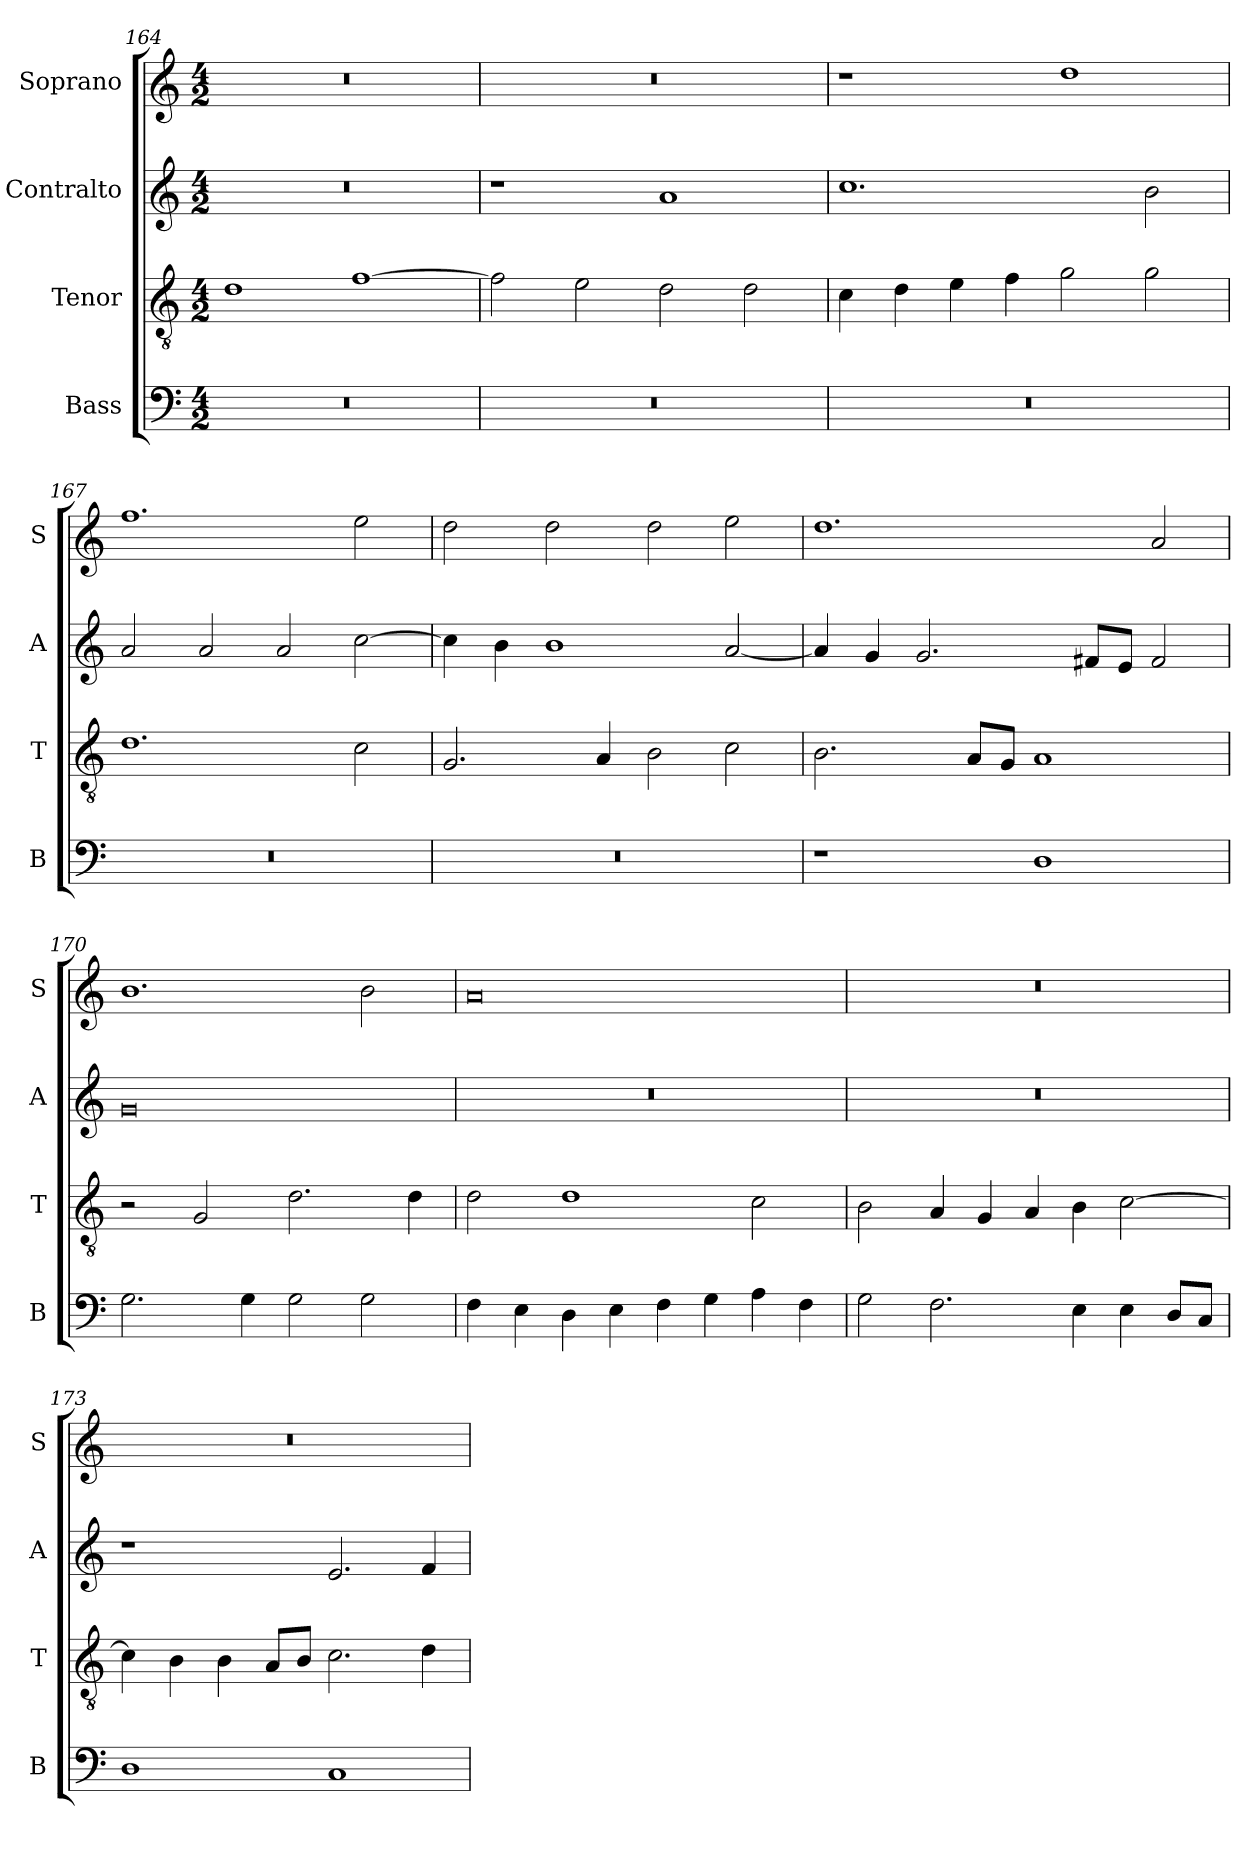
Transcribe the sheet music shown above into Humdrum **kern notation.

**kern	**kern	**kern	**kern
*part4	*part3	*part2	*part1
*staff4	*staff3	*staff2	*staff1
*I"Bass	*I"Tenor	*I"Contralto	*I"Soprano
*I'B	*I'T	*I'A	*I'S
*clefF4	*clefGv2	*clefG2	*clefG2
*k[]	*k[]	*k[]	*k[]
*M4/2	*M4/2	*M4/2	*M4/2
=164	=164	=164	=164
0r	1d	0r	0r
.	[1f	.	.
=165	=165	=165	=165
0r	2f]	1r	0r
.	2e	.	.
.	2d	1a	.
.	2d	.	.
=166	=166	=166	=166
0r	4c	1.cc	1r
.	4d	.	.
.	4e	.	.
.	4f	.	.
.	2g	.	1dd
.	2g	2b	.
=167	=167	=167	=167
0r	1.d	2a	1.ff
.	.	2a	.
.	.	2a	.
.	2c	[2cc	2ee
=168	=168	=168	=168
0r	2.G	4cc]	2dd
.	.	4b	.
.	.	1b	2dd
.	4A	.	.
.	2B	.	2dd
.	2c	[2a	2ee
=169	=169	=169	=169
1r	2.B	4a]	1.dd
.	.	4g	.
.	.	2.g	.
.	8A/L	.	.
.	8G/J	.	.
1D	1A	.	.
.	.	8f#X/L	.
.	.	8e/J	.
.	.	2f#	2a
=170	=170	=170	=170
2.G	2r	0g	1.b
.	2G	.	.
4G	.	.	.
2G	2.d	.	.
2G	.	.	2b
.	4d	.	.
=171	=171	=171	=171
4F	2d	0r	0a
4E	.	.	.
4D	1d	.	.
4E	.	.	.
4F	.	.	.
4G	.	.	.
4A	2c	.	.
4F	.	.	.
=172	=172	=172	=172
2G	2B	0r	0r
2.F	4A	.	.
.	4G	.	.
.	4A	.	.
4E	4B	.	.
4E	[2c	.	.
8D/L	.	.	.
8C/J	.	.	.
=173	=173	=173	=173
1D	4c]	1r	0r
.	4B	.	.
.	4B	.	.
.	8A/L	.	.
.	8B/J	.	.
1C	2.c	2.e	.
.	4d	4f	.
=	=	=	=
*-	*-	*-	*-
